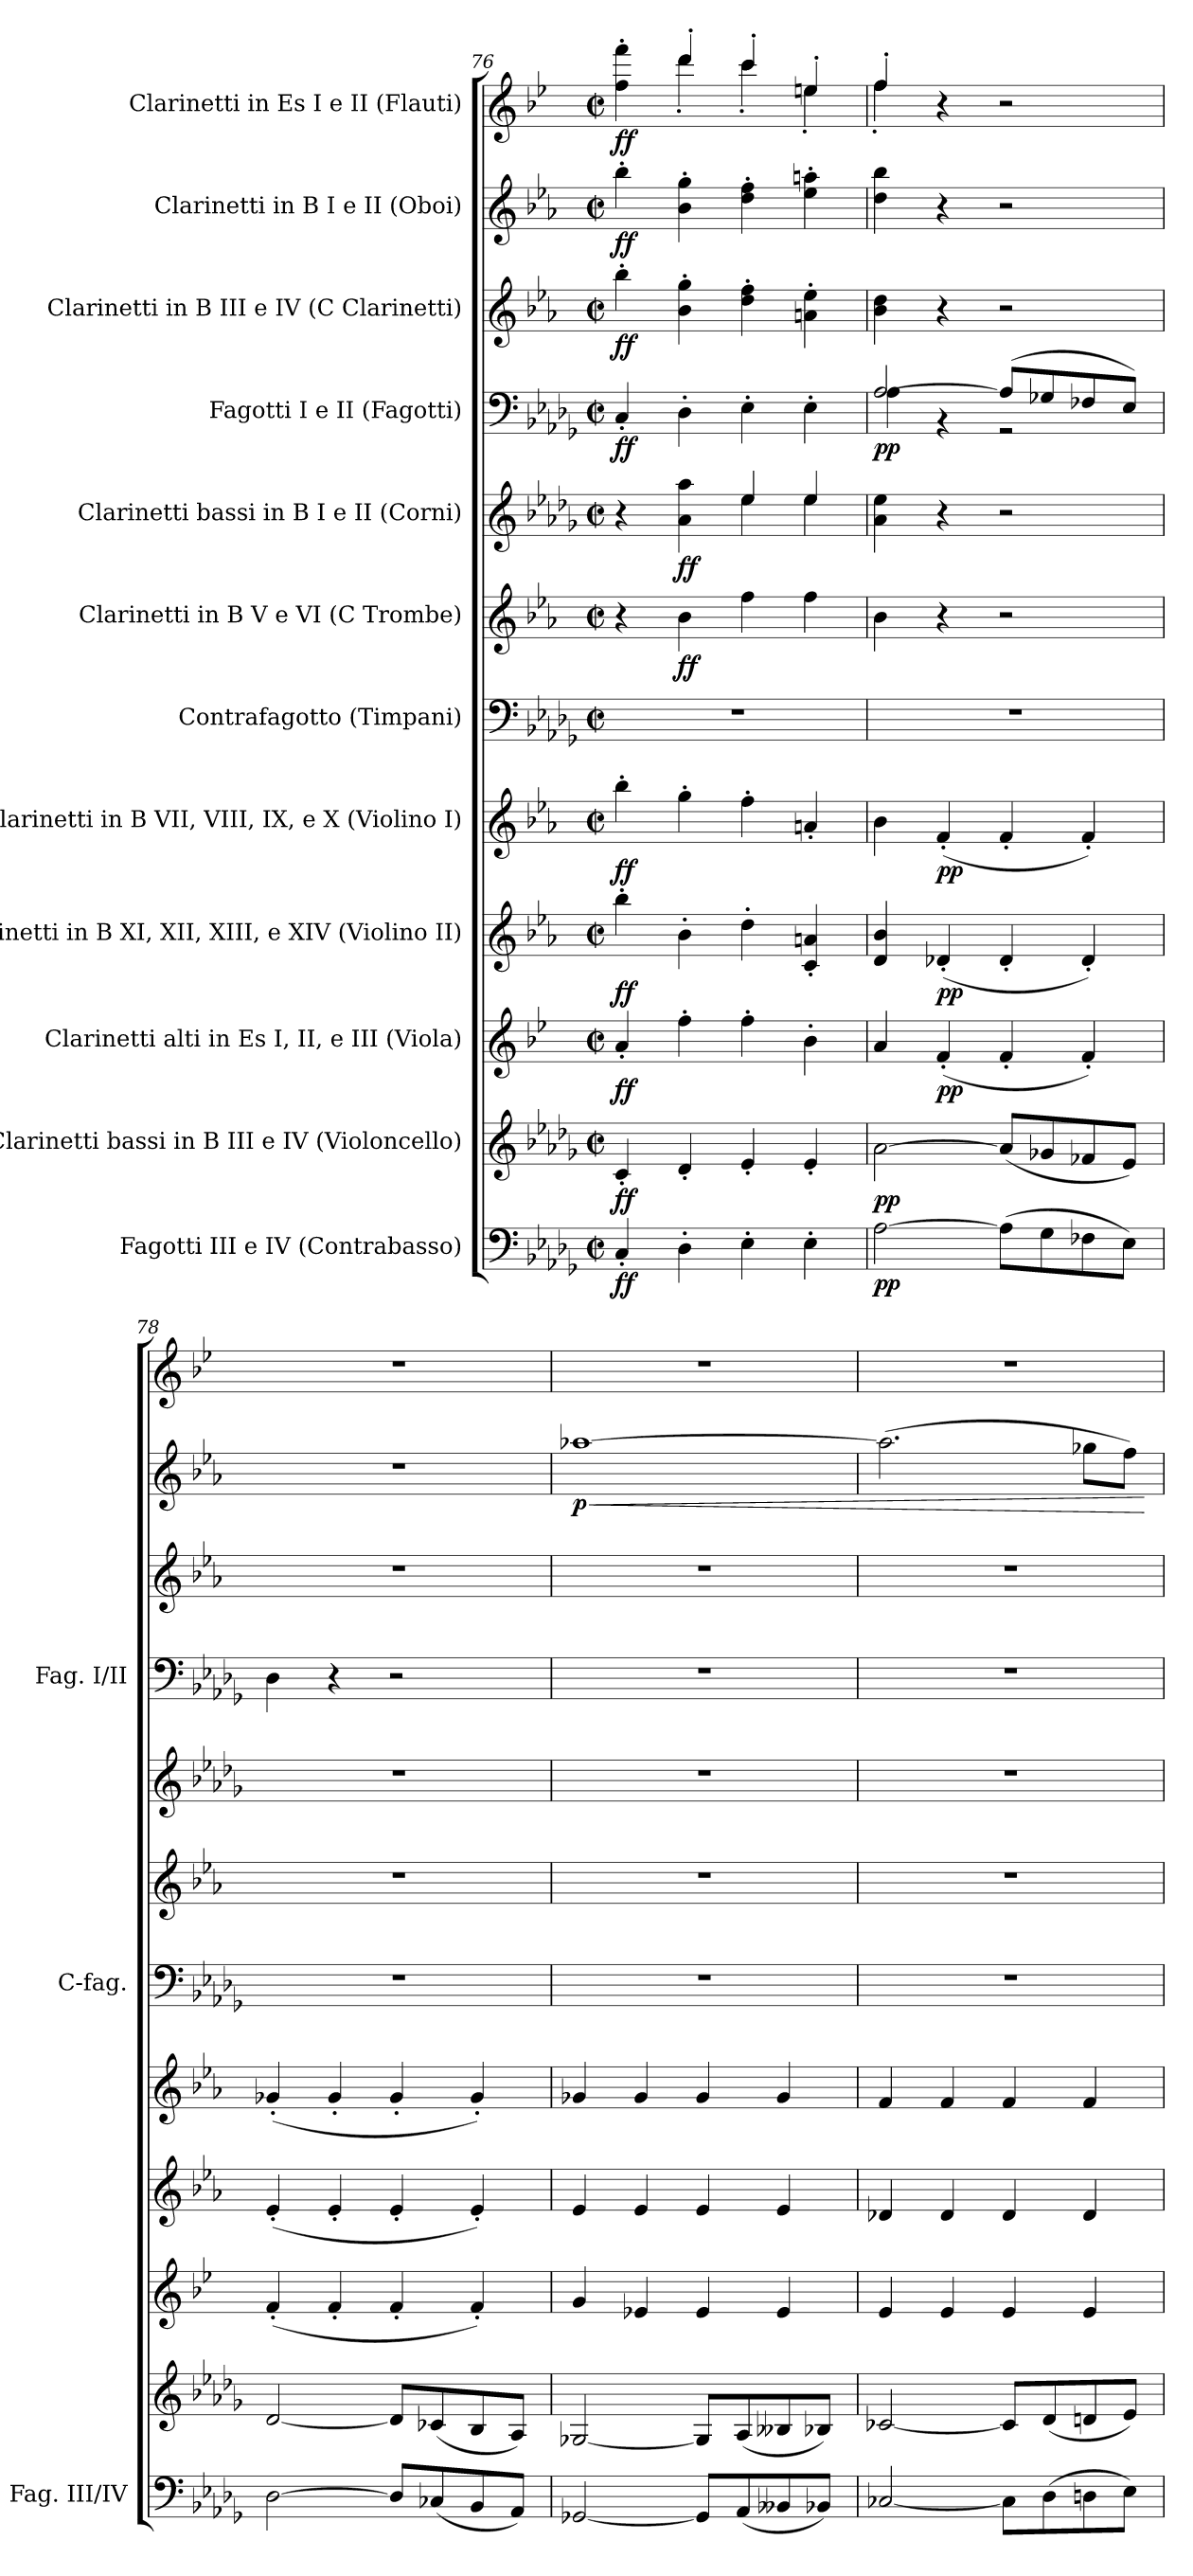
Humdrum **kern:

**kern	**dynam	**kern	**dynam	**kern	**dynam	**kern	**dynam	**kern	**dynam	**kern	**kern	**dynam	**kern	**dynam	**kern	**dynam	**kern	**dynam	**kern	**dynam	**kern	**dynam
*part12	*part12	*part11	*part11	*part10	*part10	*part9	*part9	*part8	*part8	*part7	*part6	*part6	*part5	*part5	*part4	*part4	*part3	*part3	*part2	*part2	*part1	*part1
*staff12	*staff12	*staff11	*staff11	*staff10	*staff10	*staff9	*staff9	*staff8	*staff8	*staff7	*staff6	*staff6	*staff5	*staff5	*staff4	*staff4	*staff3	*staff3	*staff2	*staff2	*staff1	*staff1
*I"Fagotti III e IV (Contrabasso)	*	*I"Clarinetti bassi in B III e IV (Violoncello)	*	*I"Clarinetti alti in Es I, II, e III (Viola)	*	*I"Clarinetti in B XI, XII, XIII, e XIV (Violino II)	*	*I"Clarinetti in B VII, VIII, IX, e X (Violino I)	*	*I"Contrafagotto (Timpani)	*I"Clarinetti in B V e VI (C Trombe)	*	*I"Clarinetti bassi in B I e II (Corni)	*	*I"Fagotti I e II (Fagotti)	*	*I"Clarinetti in B III e IV (C Clarinetti)	*	*I"Clarinetti in B I e II (Oboi)	*	*I"Clarinetti in Es I e II (Flauti)	*
*I'Fag. III/IV	*	*	*	*	*	*	*	*	*	*I'C-fag.	*	*	*	*	*I'Fag. I/II	*	*	*	*	*	*	*
!!LO:PB:g=z
*clefF4	*	*clefG2	*	*clefG2	*	*clefG2	*	*clefG2	*	*clefF4	*clefG2	*	*clefG2	*	*clefF4	*	*clefG2	*	*clefG2	*	*clefG2	*
*	*	*ITrd8c14	*	*ITrd5c9	*	*ITrd1c2	*	*ITrd1c2	*	*ITrd7c12	*ITrd1c2	*	*ITrd8c14	*	*	*	*ITrd1c2	*	*ITrd1c2	*	*ITrd-2c-3	*
*k[b-e-a-d-g-]	*	*k[b-e-a-d-g-]	*	*k[b-e-a-d-g-]	*	*k[b-e-a-d-g-]	*	*k[b-e-a-d-g-]	*	*k[b-e-a-d-g-]	*k[b-e-a-d-g-]	*	*k[b-e-a-d-g-]	*	*k[b-e-a-d-g-]	*	*k[b-e-a-d-g-]	*	*k[b-e-a-d-g-]	*	*k[b-e-a-d-g-]	*
*M2/2	*	*M2/2	*	*M2/2	*	*M2/2	*	*M2/2	*	*M2/2	*M2/2	*	*M2/2	*	*M2/2	*	*M2/2	*	*M2/2	*	*M2/2	*
*met(c|)	*	*met(c|)	*	*met(c|)	*	*met(c|)	*	*met(c|)	*	*met(c|)	*met(c|)	*	*met(c|)	*	*met(c|)	*	*met(c|)	*	*met(c|)	*	*met(c|)	*
=76	=76	=76	=76	=76	=76	=76	=76	=76	=76	=76	=76	=76	=76	=76	=76	=76	=76	=76	=76	=76	=76	=76
*	*	*	*	*	*	*	*	*	*	*	*	*	*^	*	*	*	*	*	*	*	*^	*
!	!LO:DY:b	!	!LO:DY:b	!	!LO:DY:b	!	!LO:DY:b	!	!LO:DY:b	!	!	!	!	!	!	!	!LO:DY:b	!	!LO:DY:b	!	!LO:DY:b	!	!	!LO:DY:b
4C'/	ff	4C'/	ff	4c'/	ff	4aa-'\	ff	4aa-'\	ff	1r	4r	.	4r	2ryy	.	4C'/	ff	4aa-'\	ff	4aa-'\	ff	4aa-\' 4aaa-\'	4ryy	ff
!	!	!	!	!	!	!	!	!	!	!	!	!LO:DY:b	!	!	!LO:DY:b	!	!	!	!	!	!	!	!	!
4D-'\	.	4D-'/	.	4a-'\	.	4a-'\	.	4ff'\	.	.	4a-\	ff	4A-\ 4a-\	.	ff	4D-'\	.	4a-\' 4ff\'	.	4a-\' 4ff\'	.	4fff'/	4fff'\	.
4E-'\	.	4E-'/	.	4a-'\	.	4cc'\	.	4ee-'\	.	.	4ee-\	.	4e-/	4e-\	.	4E-'\	.	4cc\' 4ee-\'	.	4cc\' 4ee-\'	.	4eee-'/	4eee-'\	.
4E-'\	.	4E-'/	.	4d-'\	.	4B-/' 4gn/'	.	4gn'/	.	.	4ee-\	.	4e-/	4e-\	.	4E-'\	.	4gn\' 4dd-\'	.	4dd-\' 4ggn\'	.	4ggn'/	4gg'\	.
=77	=77	=77	=77	=77	=77	=77	=77	=77	=77	=77	=77	=77	=77	=77	=77	=77	=77	=77	=77	=77	=77	=77	=77	=77
*	*	*	*	*	*	*	*	*	*	*	*	*	*	*	*	*^	*	*	*	*	*	*	*	*
!	!LO:DY:b	!	!LO:DY:b	!	!	!	!	!	!	!	!	!	!	!	!	!	!	!LO:DY:b	!	!	!	!	!	!	!
*	*	*	*	*	*	*	*	*	*	*	*	*	*v	*v	*	*	*	*	*	*	*	*	*	*	*
[2A-\	pp	[2A-\	pp	4c/	.	4c/ 4a-/	.	4a-\	.	1r	4a-\	.	4A-\ 4e-\	.	[2A-/	4A-\	pp	4a-\ 4cc\	.	4cc\ 4aa-\	.	4aa-'/	4aa-'\	.
!	!	!	!	!	!LO:DY:b	!	!LO:DY:b	!	!LO:DY:b	!	!	!	!	!	!	!	!	!	!	!	!	!	!	!
.	.	.	.	(<4A-'/	pp	(<4c-X'/	pp	(<4e-'/	pp	.	4r	.	4r	.	.	4r	.	4r	.	4r	.	4r	2.ryy	.
(>8A-\L]	.	(<8A-/L]	.	4A-'/	.	4c-'/	.	4e-'/	.	.	2r	.	2r	.	(>8A-/L]	2r	.	2r	.	2r	.	2r	.	.
8G-\	.	8G-X/	.	.	.	.	.	.	.	.	.	.	.	.	8G-X/	.	.	.	.	.	.	.	.	.
8F-X\	.	8F-X/	.	4A-'/)	.	4c-'/)	.	4e-'/)	.	.	.	.	.	.	8F-X/	.	.	.	.	.	.	.	.	.
8E-\J)	.	8E-/J)	.	.	.	.	.	.	.	.	.	.	.	.	8E-/J)	.	.	.	.	.	.	.	.	.
*	*	*	*	*	*	*	*	*	*	*	*	*	*	*	*v	*v	*	*	*	*	*	*v	*v	*
=78	=78	=78	=78	=78	=78	=78	=78	=78	=78	=78	=78	=78	=78	=78	=78	=78	=78	=78	=78	=78	=78	=78
[2D-\	.	[2D-/	.	(<4A-'/	.	(<4d-'/	.	(<4f-X'/	.	1r	1r	.	1r	.	4D-\	.	1r	.	1r	.	1r	.
.	.	.	.	4A-'/	.	4d-'/	.	4f-'/	.	.	.	.	.	.	4r	.	.	.	.	.	.	.
8D-/L]	.	8D-/L]	.	4A-'/	.	4d-'/	.	4f-'/	.	.	.	.	.	.	2r	.	.	.	.	.	.	.
(<8C-X/	.	(<8C-X/	.	.	.	.	.	.	.	.	.	.	.	.	.	.	.	.	.	.	.	.
8BB-/	.	8BB-/	.	4A-'/)	.	4d-'/)	.	4f-'/)	.	.	.	.	.	.	.	.	.	.	.	.	.	.
8AA-/J)	.	8AA-/J)	.	.	.	.	.	.	.	.	.	.	.	.	.	.	.	.	.	.	.	.
=79	=79	=79	=79	=79	=79	=79	=79	=79	=79	=79	=79	=79	=79	=79	=79	=79	=79	=79	=79	=79	=79	=79
!	!	!	!	!	!	!	!	!	!	!	!	!	!	!	!	!	!	!	!	!LO:HP:b	!	!
!	!	!	!	!	!	!	!	!	!	!	!	!	!	!	!	!	!	!	!	!LO:DY:n=1:b	!	!
[2GG-X/	.	[2GG-X/	.	4B-/	.	4d-/	.	4f-X/	.	1r	1r	.	1r	.	1r	.	1r	.	[1gg-X	< p	1r	.
.	.	.	.	4G-X/	.	4d-/	.	4f-/	.	.	.	.	.	.	.	.	.	.	.	.	.	.
8GG-/L]	.	8GG-/L]	.	4G-/	.	4d-/	.	4f-/	.	.	.	.	.	.	.	.	.	.	.	.	.	.
(<8AA-/	.	(<8AA-/	.	.	.	.	.	.	.	.	.	.	.	.	.	.	.	.	.	.	.	.
8BB--X/	.	8BB--X/	.	4G-/	.	4d-/	.	4f-/	.	.	.	.	.	.	.	.	.	.	.	.	.	.
8BB-X/J)	.	8BB-X/J)	.	.	.	.	.	.	.	.	.	.	.	.	.	.	.	.	.	.	.	.
=80	=80	=80	=80	=80	=80	=80	=80	=80	=80	=80	=80	=80	=80	=80	=80	=80	=80	=80	=80	=80	=80	=80
[2C-X/	.	[2C-X/	.	4G-/	.	4c-X/	.	4e-/	.	1r	1r	.	1r	.	1r	.	1r	.	(>2.gg-\]	.	1r	.
.	.	.	.	4G-/	.	4c-/	.	4e-/	.	.	.	.	.	.	.	.	.	.	.	.	.	.
8C-\L]	.	8C-/L]	.	4G-/	.	4c-/	.	4e-/	.	.	.	.	.	.	.	.	.	.	.	.	.	.
(>8D-\	.	(<8D-/	.	.	.	.	.	.	.	.	.	.	.	.	.	.	.	.	.	.	.	.
8Dn\	.	8Dn/	.	4G-/	.	4c-/	.	4e-/	.	.	.	.	.	.	.	.	.	.	8ff-X\L	.	.	.
8E-\J)	.	8E-/J)	.	.	.	.	.	.	.	.	.	.	.	.	.	.	.	.	8ee-\J)	.	.	.
.	.	.	.	.	.	.	.	.	.	.	.	.	.	.	.	.	.	.	.	[	.	.
=	=	=	=	=	=	=	=	=	=	=	=	=	=	=	=	=	=	=	=	=	=	=
*-	*-	*-	*-	*-	*-	*-	*-	*-	*-	*-	*-	*-	*-	*-	*-	*-	*-	*-	*-	*-	*-	*-
